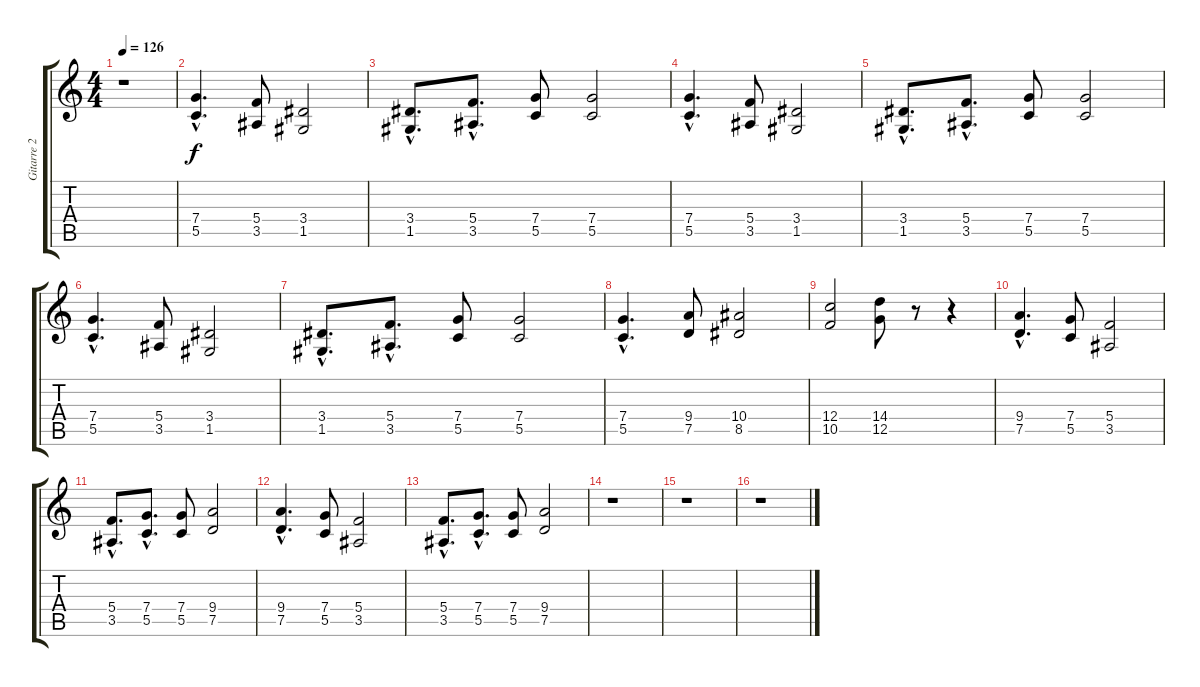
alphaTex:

\track ("Gitarre 2" "Gitarre 2") {instrument distortionguitar}
\staff {score tabs}
\tuning (D4 A3 F3 C3 G2 D2) {hide}
\ts (4 4)
\tempo 126
\clef g2
\ks c
r.1{dy f} |
(7.4{hac} 5.5{hac}).4{d} (5.4 3.5).8 (3.4 1.5).2 |
(3.4{hac} 1.5{hac}).8{d} (5.4{hac} 3.5{hac}).8{d} (7.4 5.5).8 (7.4 5.5).2 |
(7.4{hac} 5.5{hac}).4{d} (5.4 3.5).8 (3.4 1.5).2 |
(3.4{hac} 1.5{hac}).8{d} (5.4{hac} 3.5{hac}).8{d} (7.4 5.5).8 (7.4 5.5).2 |
(7.4{hac} 5.5{hac}).4{d} (5.4 3.5).8 (3.4 1.5).2 |
(3.4{hac} 1.5{hac}).8{d} (5.4{hac} 3.5{hac}).8{d} (7.4 5.5).8 (7.4 5.5).2 |
(7.4{hac} 5.5{hac}).4{d} (9.4 7.5).8 (10.4 8.5).2 |
(12.4 10.5).2 (14.4 12.5).8 r.8 r.4 |
(9.4{hac} 7.5{hac}).4{d} (7.4 5.5).8 (5.4 3.5).2 |
(5.4{hac} 3.5{hac}).8{d} (7.4{hac} 5.5{hac}).8{d} (7.4 5.5).8 (9.4 7.5).2 |
(9.4{hac} 7.5{hac}).4{d} (7.4 5.5).8 (5.4 3.5).2 |
(5.4{hac} 3.5{hac}).8{d} (7.4{hac} 5.5{hac}).8{d} (7.4 5.5).8 (9.4 7.5).2 |
r.1 |
r.1 |
r.1
